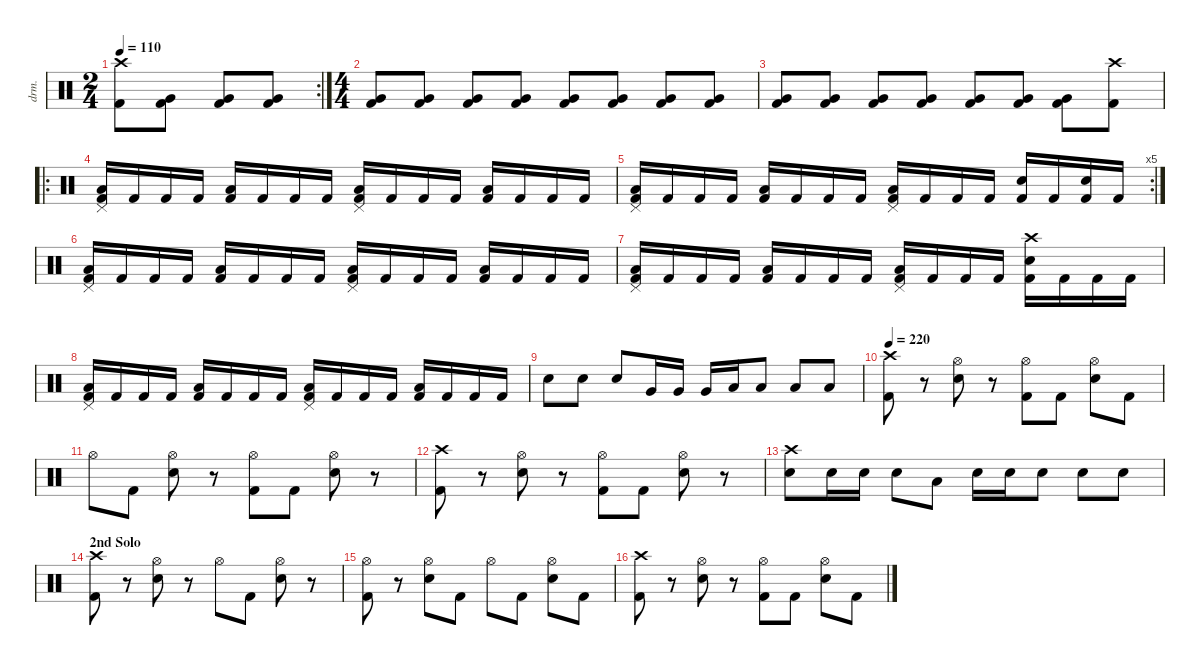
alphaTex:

\defaultSystemsLayout 4
\hideDynamics
\bracketExtendMode nobrackets
\track ("Urlich" "drm.") {instrument percussion}
\staff {score}
\articulation defaults
\rc 2
\ts (2 4)
\tempo 110
\clef neutral
\ks c
("Crash high (hit)" "Kick (hit) 2").8{dy f} ("Very Low Tom (hit)" "Kick (hit) 2").8 ("Very Low Tom (hit)" "Kick (hit) 2").8 ("Very Low Tom (hit)" "Kick (hit) 2").8 |
\ts (4 4)
("Very Low Tom (hit)" "Kick (hit) 2").8 ("Very Low Tom (hit)" "Kick (hit) 2").8 ("Very Low Tom (hit)" "Kick (hit) 2").8 ("Very Low Tom (hit)" "Kick (hit) 2").8 ("Very Low Tom (hit)" "Kick (hit) 2").8 ("Very Low Tom (hit)" "Kick (hit) 2").8 ("Very Low Tom (hit)" "Kick (hit) 2").8 ("Very Low Tom (hit)" "Kick (hit) 2").8 |
("Very Low Tom (hit)" "Kick (hit) 2").8 ("Very Low Tom (hit)" "Kick (hit) 2").8 ("Very Low Tom (hit)" "Kick (hit) 2").8 ("Very Low Tom (hit)" "Kick (hit) 2").8 ("Very Low Tom (hit)" "Kick (hit) 2").8 ("Very Low Tom (hit)" "Kick (hit) 2").8 ("Very Low Tom (hit)" "Kick (hit) 2").8 ("Crash high (hit)" "Kick (hit) 2").8 |
\ro
("Pedal Hi-Hat (hit)" "Low Tom (hit)" "Kick (hit) 2").16 "Kick (hit) 2".16 "Kick (hit) 2".16 "Kick (hit) 2".16 ("Low Tom (hit)" "Kick (hit) 2").16 "Kick (hit) 2".16 "Kick (hit) 2".16 "Kick (hit) 2".16 ("Pedal Hi-Hat (hit)" "Low Tom (hit)" "Kick (hit) 2").16 "Kick (hit) 2".16 "Kick (hit) 2".16 "Kick (hit) 2".16 ("Low Tom (hit)" "Kick (hit) 2").16 "Kick (hit) 2".16 "Kick (hit) 2".16 "Kick (hit) 2".16 |
\rc 5
("Pedal Hi-Hat (hit)" "Low Tom (hit)" "Kick (hit) 2").16 "Kick (hit) 2".16 "Kick (hit) 2".16 "Kick (hit) 2".16 ("Low Tom (hit)" "Kick (hit) 2").16 "Kick (hit) 2".16 "Kick (hit) 2".16 "Kick (hit) 2".16 ("Pedal Hi-Hat (hit)" "Low Tom (hit)" "Kick (hit) 2").16 "Kick (hit) 2".16 "Kick (hit) 2".16 "Kick (hit) 2".16 ("Snare (hit) 2" "Kick (hit) 2").16 "Kick (hit) 2".16 ("Snare (hit) 2" "Kick (hit) 2").16 "Kick (hit) 2".16 |
("Pedal Hi-Hat (hit)" "Low Tom (hit)" "Kick (hit) 2").16 "Kick (hit) 2".16 "Kick (hit) 2".16 "Kick (hit) 2".16 ("Low Tom (hit)" "Kick (hit) 2").16 "Kick (hit) 2".16 "Kick (hit) 2".16 "Kick (hit) 2".16 ("Pedal Hi-Hat (hit)" "Low Tom (hit)" "Kick (hit) 2").16 "Kick (hit) 2".16 "Kick (hit) 2".16 "Kick (hit) 2".16 ("Low Tom (hit)" "Kick (hit) 2").16 "Kick (hit) 2".16 "Kick (hit) 2".16 "Kick (hit) 2".16 |
("Pedal Hi-Hat (hit)" "Low Tom (hit)" "Kick (hit) 2").16 "Kick (hit) 2".16 "Kick (hit) 2".16 "Kick (hit) 2".16 ("Low Tom (hit)" "Kick (hit) 2").16 "Kick (hit) 2".16 "Kick (hit) 2".16 "Kick (hit) 2".16 ("Pedal Hi-Hat (hit)" "Low Tom (hit)" "Kick (hit) 2").16 "Kick (hit) 2".16 "Kick (hit) 2".16 "Kick (hit) 2".16 ("Crash high (hit)" "Snare (hit) 2" "Kick (hit) 2").16 "Kick (hit) 2".16 "Kick (hit) 2".16 "Kick (hit) 2".16 |
("Pedal Hi-Hat (hit)" "Low Tom (hit)" "Kick (hit) 2").16 "Kick (hit) 2".16 "Kick (hit) 2".16 "Kick (hit) 2".16 ("Low Tom (hit)" "Kick (hit) 2").16 "Kick (hit) 2".16 "Kick (hit) 2".16 "Kick (hit) 2".16 ("Pedal Hi-Hat (hit)" "Low Tom (hit)" "Kick (hit) 2").16 "Kick (hit) 2".16 "Kick (hit) 2".16 "Kick (hit) 2".16 ("Low Tom (hit)" "Kick (hit) 2").16 "Kick (hit) 2".16 "Kick (hit) 2".16 "Kick (hit) 2".16 |
"Snare (hit) 2".8 "Snare (hit) 2".8 "Snare (hit) 2".8 "Very Low Tom (hit)".16 "Very Low Tom (hit)".16 "Very Low Tom (hit)".16 "Low Tom (hit)".16 "Low Tom (hit)".8 "Low Tom (hit)".8 "Low Tom (hit)".8 |
\tempo 220
("Crash high (hit)" "Kick (hit) 2").8 r.8 ("Hi-Hat (open)" "Snare (hit) 2").8 r.8 ("Hi-Hat (open)" "Kick (hit) 2").8 "Kick (hit) 2".8 ("Hi-Hat (open)" "Snare (hit) 2").8 "Kick (hit) 2".8 |
"Hi-Hat (open)".8 "Kick (hit) 2".8 ("Hi-Hat (open)" "Snare (hit) 2").8 r.8 ("Hi-Hat (open)" "Kick (hit) 2").8 "Kick (hit) 2".8 ("Hi-Hat (open)" "Snare (hit) 2").8 r.8 |
("Crash high (hit)" "Kick (hit) 2").8 r.8 ("Hi-Hat (open)" "Snare (hit) 2").8 r.8 ("Hi-Hat (open)" "Kick (hit) 2").8 "Kick (hit) 2".8 ("Hi-Hat (open)" "Snare (hit) 2").8 r.8 |
("Crash high (hit)" "Snare (hit) 2").8 "Snare (hit) 2".16 "Snare (hit) 2".16 "Snare (hit) 2".8 "Low Tom (hit)".8 "Snare (hit) 2".16 "Snare (hit) 2".16 "Snare (hit) 2".8 "Snare (hit) 2".8 "Snare (hit) 2".8 |
\section ("" "2nd Solo")
("Crash high (hit)" "Kick (hit) 2").8 r.8 ("Hi-Hat (open)" "Snare (hit) 2").8 r.8 "Hi-Hat (open)".8 "Kick (hit) 2".8 ("Hi-Hat (open)" "Snare (hit) 2").8 r.8 |
("Hi-Hat (open)" "Kick (hit) 2").8 r.8 ("Hi-Hat (open)" "Snare (hit) 2").8 "Kick (hit) 2".8 "Hi-Hat (open)".8 "Kick (hit) 2".8 ("Hi-Hat (open)" "Snare (hit) 2").8 "Kick (hit) 2".8 |
("Crash high (hit)" "Kick (hit) 2").8 r.8 ("Hi-Hat (open)" "Snare (hit) 2").8 r.8 ("Hi-Hat (open)" "Kick (hit) 2").8 "Kick (hit) 2".8 ("Hi-Hat (open)" "Snare (hit) 2").8 "Kick (hit) 2".8
